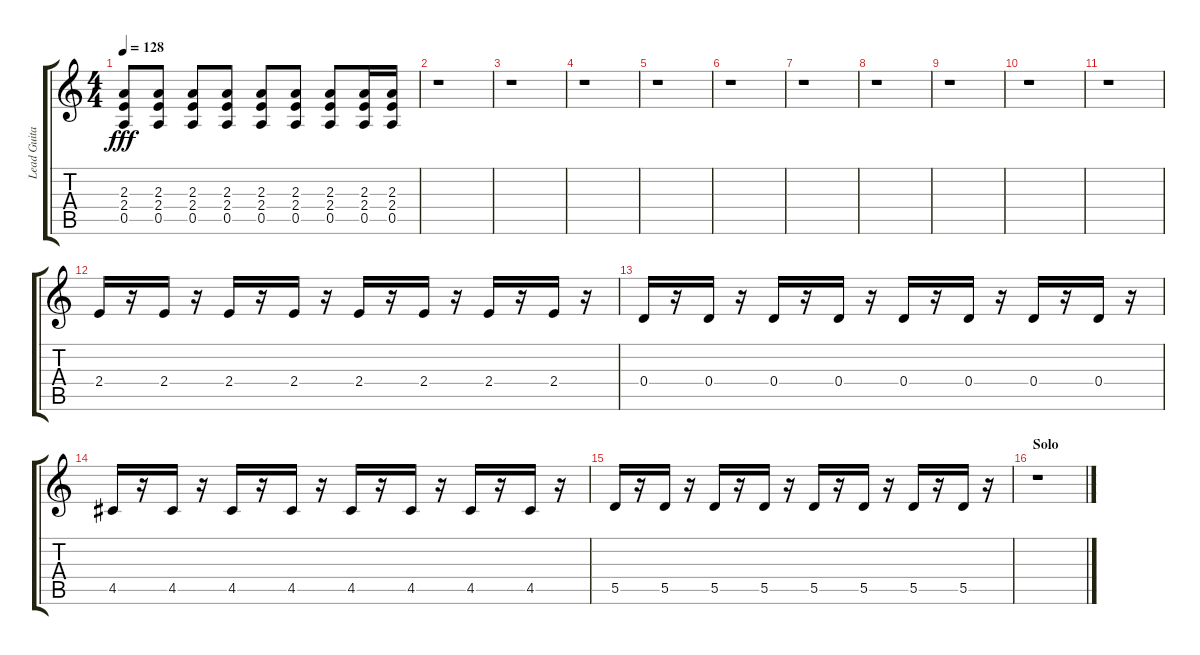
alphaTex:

\track ("Lead Guitar 1" "Lead Guita") {instrument overdrivenguitar}
\staff {score tabs}
\tuning (E4 B3 G3 D3 A2 E2) {hide}
\ts (4 4)
\tempo 128
\clef g2
\ks c
(2.3 2.4 0.5).8{dy fff} (2.3 2.4 0.5).8 (2.3 2.4 0.5).8 (2.3 2.4 0.5).8 (2.3 2.4 0.5).8 (2.3 2.4 0.5).8 (2.3 2.4 0.5).8 (2.3 2.4 0.5).16 (2.3 2.4 0.5).16 |
r.1 |
r.1 |
r.1 |
r.1 |
r.1 |
r.1 |
r.1 |
r.1 |
r.1 |
r.1 |
2.4.16 r.16 2.4.16 r.16 2.4.16 r.16 2.4.16 r.16 2.4.16 r.16 2.4.16 r.16 2.4.16 r.16 2.4.16 r.16 |
0.4.16 r.16 0.4.16 r.16 0.4.16 r.16 0.4.16 r.16 0.4.16 r.16 0.4.16 r.16 0.4.16 r.16 0.4.16 r.16 |
4.5.16 r.16 4.5.16 r.16 4.5.16 r.16 4.5.16 r.16 4.5.16 r.16 4.5.16 r.16 4.5.16 r.16 4.5.16 r.16 |
5.5.16 r.16 5.5.16 r.16 5.5.16 r.16 5.5.16 r.16 5.5.16 r.16 5.5.16 r.16 5.5.16 r.16 5.5.16 r.16 |
\section ("" "Solo")
r.1
